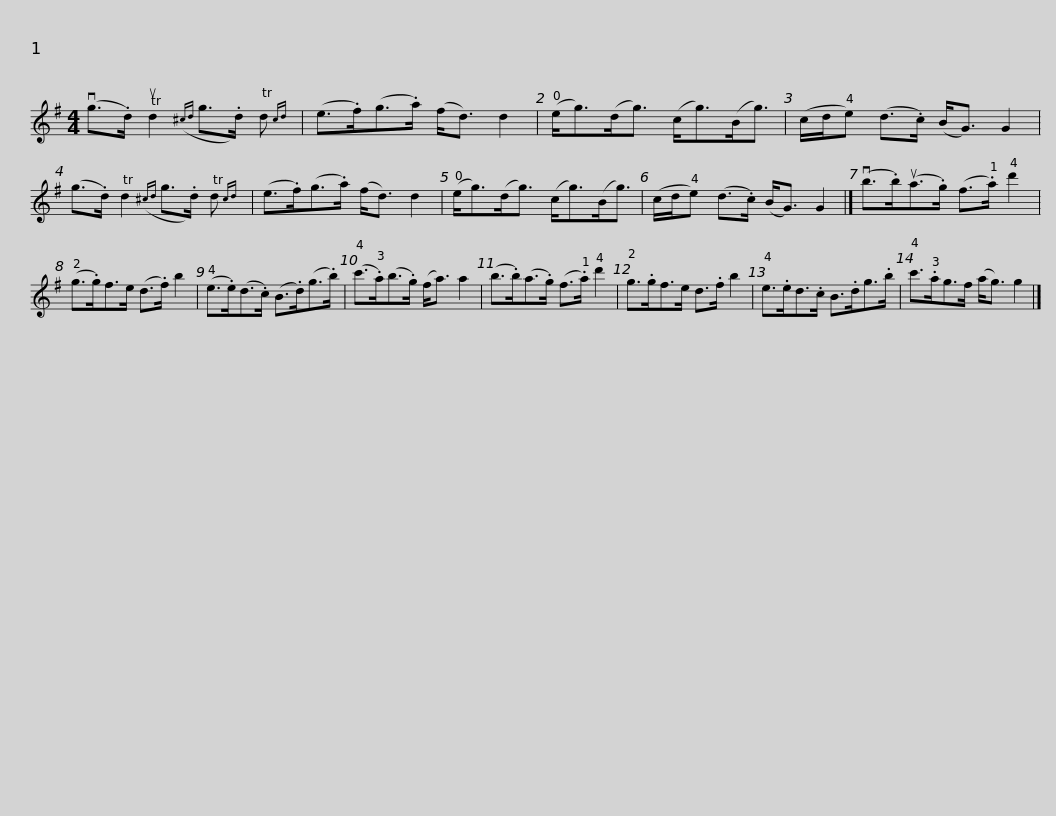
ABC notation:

X:1
L:1/8
M:4/4
I:linebreak $
K:G
V:1 treble
V:1
 (vg>.d) Tud2({^cd} g>.d) Td{cd} | (e>.f)(g>.a) (f<d) d2 | (e<g)(d<g) (c<g)(B<g) | (c/d/e) (d>.c) (B<G) G2 |$ (g>.d) Td2({^cd} g>.d) Td{cd} | %5
 (e>.f)(g>.a) (f<d) d2 | (e<g)(d<g) (c<g)(B<g) | (c/d/e) (d>.c) (B<G) G2 |]$ (vb>.b)(ua>.g) (f>.a) d'2 | (g>.g)f>e (d>.f) b2 | %10
 (e>.e)(d>.c) (B>.d)(g>.b) | (c'>.a)(b>.g) (f<a) a2 | (b>.b)(a>.g) (f>.a) d'2 |$ g>.gf>e d>.f b2 | e>.ed>.c B>.dg>.b | %15
 c'>.ag>f (a<g) g2 |] %16
